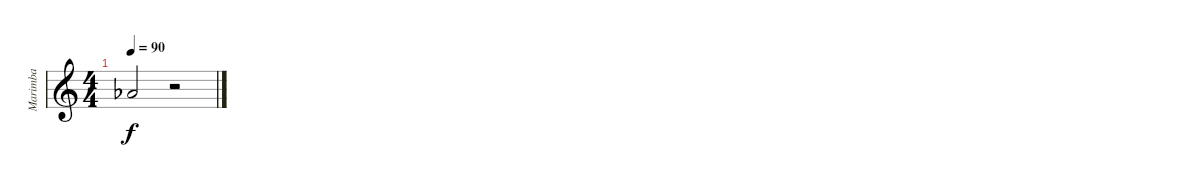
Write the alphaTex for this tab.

\track ("Marimba" "Marimba") {instrument marimba}
\staff {score}
\tuning (E4 B3 G3 D3 A2 E2) {hide}
\ts (4 4)
\tempo 90
\clef g2
\ks c
4.1{acc b}.2{dy f} r.2
